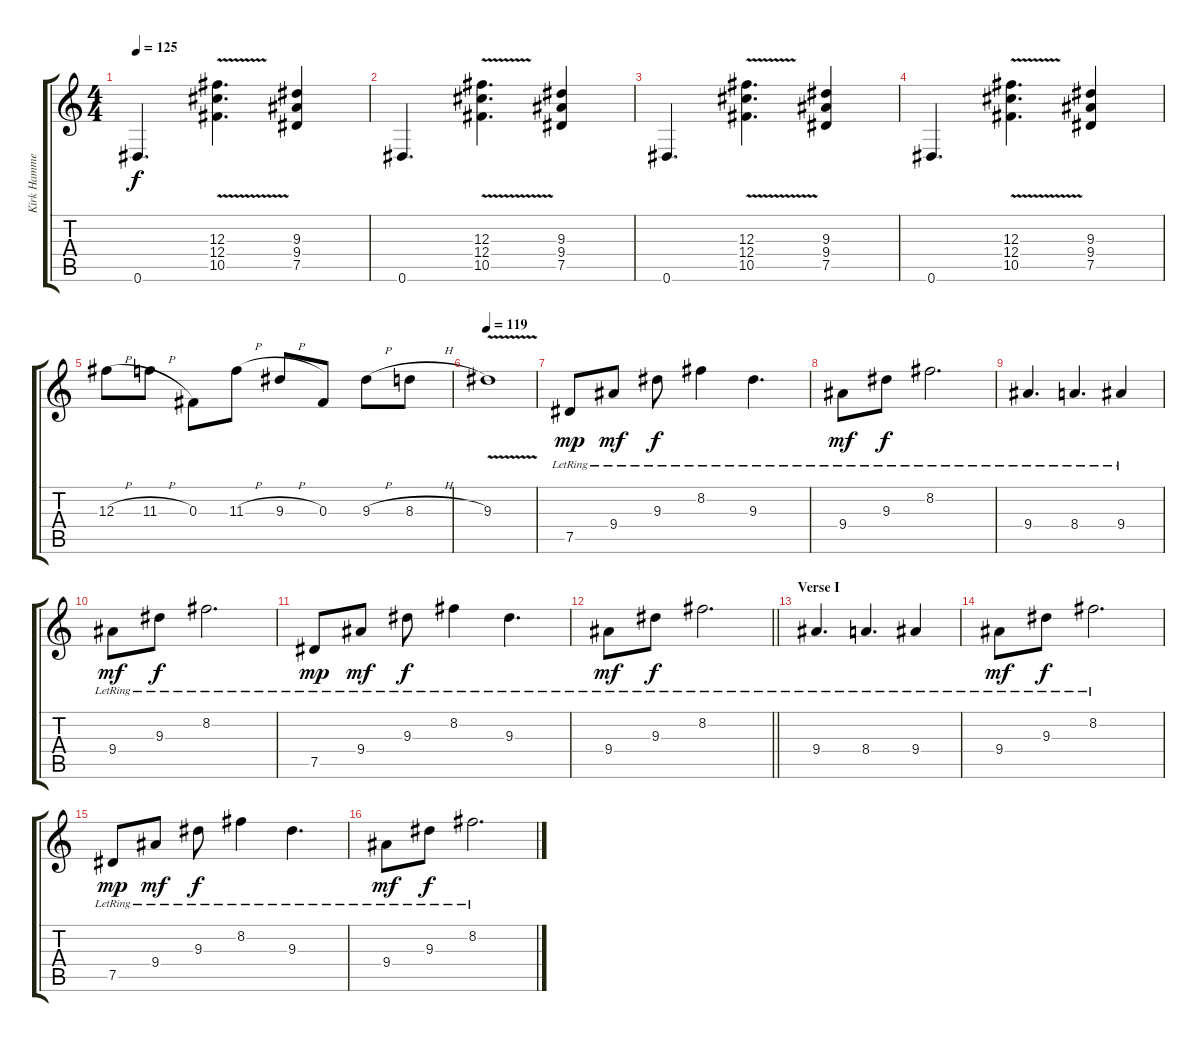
\track ("Kirk Hammett" "Kirk Hamme") {instrument distortionguitar}
\staff {score tabs}
\tuning (Eb4 Bb3 Gb3 Db3 Ab2 Eb2) {hide}
\ts (4 4)
\tempo 125
\clef g2
\ks c
0.6.4{d dy f} (12.3{v} 12.4{v} 10.5{v}).4{d} (9.3 9.4 7.5).4 |
0.6.4{d} (12.3{v} 12.4{v} 10.5{v}).4{d} (9.3 9.4 7.5).4 |
0.6.4{d} (12.3{v} 12.4{v} 10.5{v}).4{d} (9.3 9.4 7.5).4 |
0.6.4{d} (12.3{v} 12.4{v} 10.5{v}).4{d} (9.3 9.4 7.5).4 |
12.3{h}.8 11.3{h}.8 0.3.8 11.3{h}.8 9.3{h}.8 0.3.8 9.3{h}.8 8.3{h}.8 |
\tempo 119
9.3{v}.1 |
7.5{lr}.8{dy mp instrument electricguitarclean} 9.4{lr}.8{dy mf} 9.3{lr}.8{dy f} 8.2{lr}.4 9.3{lr}.4{d} |
9.4{lr}.8{dy mf} 9.3{lr}.8{dy f} 8.2{lr}.2{d} |
9.4{lr}.4{d} 8.4{lr}.4{d} 9.4{lr}.4 |
9.4{lr}.8{dy mf} 9.3{lr}.8{dy f} 8.2{lr}.2{d} |
7.5{lr}.8{dy mp} 9.4{lr}.8{dy mf} 9.3{lr}.8{dy f} 8.2{lr}.4 9.3{lr}.4{d} |
\barLineRight lightlight
9.4{lr}.8{dy mf} 9.3{lr}.8{dy f} 8.2{lr}.2{d} |
\section ("" "Verse I")
9.4{lr}.4{d} 8.4{lr}.4{d} 9.4{lr}.4 |
9.4{lr}.8{dy mf} 9.3{lr}.8{dy f} 8.2{lr}.2{d} |
7.5{lr}.8{dy mp} 9.4{lr}.8{dy mf} 9.3{lr}.8{dy f} 8.2{lr}.4 9.3{lr}.4{d} |
9.4{lr}.8{dy mf} 9.3{lr}.8{dy f} 8.2{lr}.2{d}
